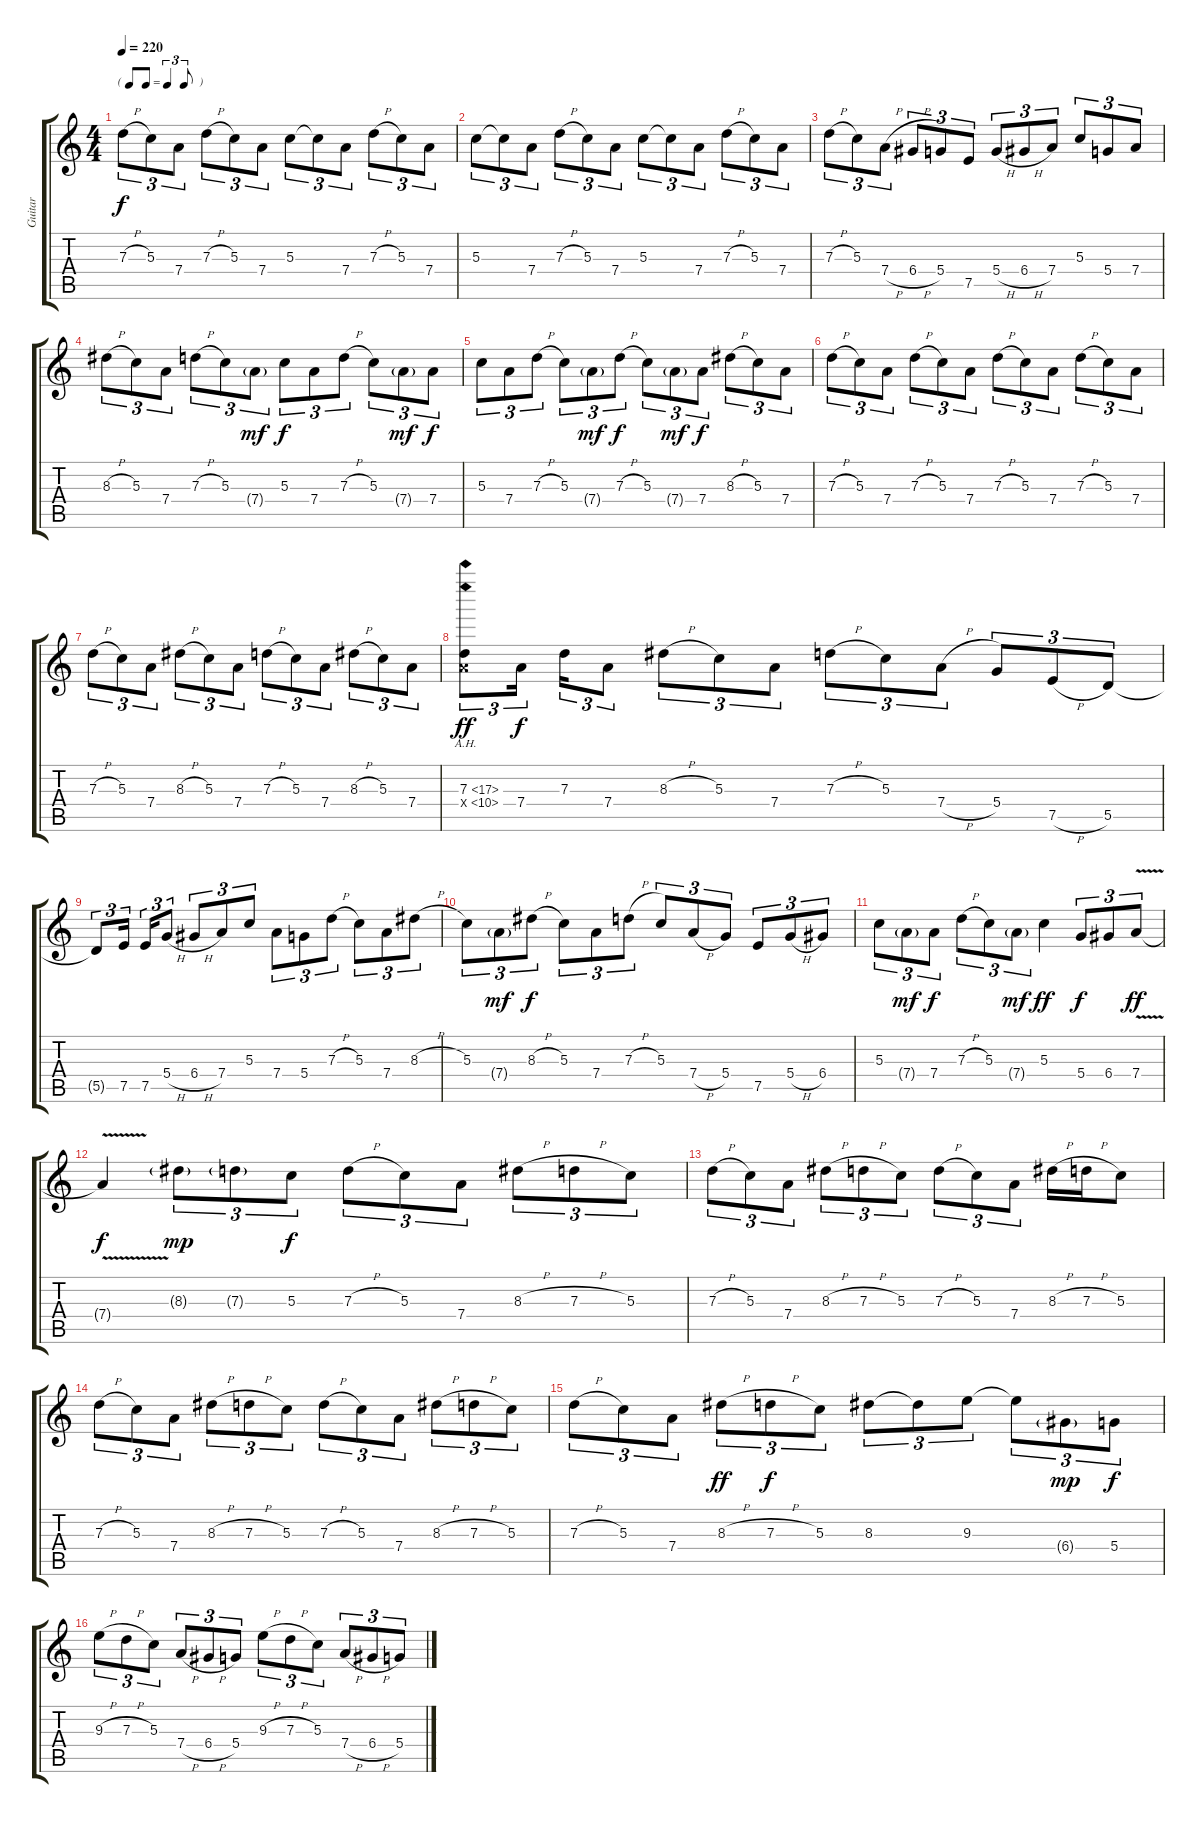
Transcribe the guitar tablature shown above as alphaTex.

\track ("Guitar" "Guitar") {instrument overdrivenguitar}
\staff {score tabs}
\tuning (E4 B3 G3 D3 A2 E2) {hide}
\ts (4 4)
\tf triplet8th
\tempo 220
\clef g2
\ks c
7.3{h}.8{tu (3 2) dy f} 5.3.8{tu (3 2)} 7.4.8{tu (3 2)} 7.3{h}.8{tu (3 2)} 5.3.8{tu (3 2)} 7.4.8{tu (3 2)} 5.3.8{tu (3 2)} 5.3{t}.8{tu (3 2)} 7.4.8{tu (3 2)} 7.3{h}.8{tu (3 2)} 5.3.8{tu (3 2)} 7.4.8{tu (3 2)} |
5.3.8{tu (3 2)} 5.3{t}.8{tu (3 2)} 7.4.8{tu (3 2)} 7.3{h}.8{tu (3 2)} 5.3.8{tu (3 2)} 7.4.8{tu (3 2)} 5.3.8{tu (3 2)} 5.3{t}.8{tu (3 2)} 7.4.8{tu (3 2)} 7.3{h}.8{tu (3 2)} 5.3.8{tu (3 2)} 7.4.8{tu (3 2)} |
7.3{h}.8{tu (3 2)} 5.3.8{tu (3 2)} 7.4{h}.8{tu (3 2)} 6.4{h}.8{tu (3 2)} 5.4.8{tu (3 2)} 7.5.8{tu (3 2)} 5.4{h}.8{tu (3 2)} 6.4{h}.8{tu (3 2)} 7.4.8{tu (3 2)} 5.3.8{tu (3 2)} 5.4.8{tu (3 2)} 7.4.8{tu (3 2)} |
8.3{h}.8{tu (3 2)} 5.3.8{tu (3 2)} 7.4.8{tu (3 2)} 7.3{h}.8{tu (3 2)} 5.3.8{tu (3 2)} 7.4{g}.8{tu (3 2) dy mf} 5.3.8{tu (3 2) dy f} 7.4.8{tu (3 2)} 7.3{h}.8{tu (3 2)} 5.3.8{tu (3 2)} 7.4{g}.8{tu (3 2) dy mf} 7.4.8{tu (3 2) dy f} |
5.3.8{tu (3 2)} 7.4.8{tu (3 2)} 7.3{h}.8{tu (3 2)} 5.3.8{tu (3 2)} 7.4{g}.8{tu (3 2) dy mf} 7.3{h}.8{tu (3 2) dy f} 5.3.8{tu (3 2)} 7.4{g}.8{tu (3 2) dy mf} 7.4.8{tu (3 2) dy f} 8.3{h}.8{tu (3 2)} 5.3.8{tu (3 2)} 7.4.8{tu (3 2)} |
7.3{h}.8{tu (3 2)} 5.3.8{tu (3 2)} 7.4.8{tu (3 2)} 7.3{h}.8{tu (3 2)} 5.3.8{tu (3 2)} 7.4.8{tu (3 2)} 7.3{h}.8{tu (3 2)} 5.3.8{tu (3 2)} 7.4.8{tu (3 2)} 7.3{h}.8{tu (3 2)} 5.3.8{tu (3 2)} 7.4.8{tu (3 2)} |
7.3{h}.8{tu (3 2)} 5.3.8{tu (3 2)} 7.4.8{tu (3 2)} 8.3{h}.8{tu (3 2)} 5.3.8{tu (3 2)} 7.4.8{tu (3 2)} 7.3{h}.8{tu (3 2)} 5.3.8{tu (3 2)} 7.4.8{tu (3 2)} 8.3{h}.8{tu (3 2)} 5.3.8{tu (3 2)} 7.4.8{tu (3 2)} |
(7.3{ah 10} 7.4{ah 3 x}).8{tu (3 2) dy ff} 7.4.16{tu (3 2) dy f beam splitsecondary} 7.3.16{tu (3 2)} 7.4.8{tu (3 2)} 8.3{h}.8{tu (3 2)} 5.3.8{tu (3 2)} 7.4.8{tu (3 2)} 7.3{h}.8{tu (3 2)} 5.3.8{tu (3 2)} 7.4{h}.8{tu (3 2)} 5.4.8{tu (3 2)} 7.5{h}.8{tu (3 2)} 5.5.8{tu (3 2)} |
5.5{t}.8{tu (3 2)} 7.5.16{tu (3 2) beam splitsecondary} 7.5.16{tu (3 2)} 5.4{h}.8{tu (3 2)} 6.4{h}.8{tu (3 2)} 7.4.8{tu (3 2)} 5.3.8{tu (3 2)} 7.4.8{tu (3 2)} 5.4.8{tu (3 2)} 7.3{h}.8{tu (3 2)} 5.3.8{tu (3 2)} 7.4.8{tu (3 2)} 8.3{h}.8{tu (3 2)} |
5.3.8{tu (3 2)} 7.4{g}.8{tu (3 2) dy mf} 8.3{h}.8{tu (3 2) dy f} 5.3.8{tu (3 2)} 7.4.8{tu (3 2)} 7.3{h}.8{tu (3 2)} 5.3.8{tu (3 2)} 7.4{h}.8{tu (3 2)} 5.4.8{tu (3 2)} 7.5.8{tu (3 2)} 5.4{h}.8{tu (3 2)} 6.4.8{tu (3 2)} |
5.3.8{tu (3 2)} 7.4{g}.8{tu (3 2) dy mf} 7.4.8{tu (3 2) dy f} 7.3{h}.8{tu (3 2)} 5.3.8{tu (3 2)} 7.4{g}.8{tu (3 2) dy mf} 5.3.4{dy ff} 5.4.8{tu (3 2) dy f} 6.4.8{tu (3 2)} 7.4{v}.8{tu (3 2) dy ff} |
7.4{t}.4{dy f} 8.3{g}.8{tu (3 2) dy mp} 7.3{g}.8{tu (3 2)} 5.3.8{tu (3 2) dy f} 7.3{h}.8{tu (3 2)} 5.3.8{tu (3 2)} 7.4.8{tu (3 2)} 8.3{h}.8{tu (3 2)} 7.3{h}.8{tu (3 2)} 5.3.8{tu (3 2)} |
7.3{h}.8{tu (3 2)} 5.3.8{tu (3 2)} 7.4.8{tu (3 2)} 8.3{h}.8{tu (3 2)} 7.3{h}.8{tu (3 2)} 5.3.8{tu (3 2)} 7.3{h}.8{tu (3 2)} 5.3.8{tu (3 2)} 7.4.8{tu (3 2)} 8.3{h}.16 7.3{h}.16 5.3.8 |
7.3{h}.8{tu (3 2)} 5.3.8{tu (3 2)} 7.4.8{tu (3 2)} 8.3{h}.8{tu (3 2)} 7.3{h}.8{tu (3 2)} 5.3.8{tu (3 2)} 7.3{h}.8{tu (3 2)} 5.3.8{tu (3 2)} 7.4.8{tu (3 2)} 8.3{h}.8{tu (3 2)} 7.3{h}.8{tu (3 2)} 5.3.8{tu (3 2)} |
7.3{h}.8{tu (3 2)} 5.3.8{tu (3 2)} 7.4.8{tu (3 2)} 8.3{h}.8{tu (3 2) dy ff} 7.3{h}.8{tu (3 2) dy f} 5.3.8{tu (3 2)} 8.3.8{tu (3 2)} 8.3{t}.8{tu (3 2)} 9.3.8{tu (3 2)} 9.3{t}.8{tu (3 2)} 6.4{g}.8{tu (3 2) dy mp} 5.4.8{tu (3 2) dy f} |
9.3{h}.8{tu (3 2)} 7.3{h}.8{tu (3 2)} 5.3.8{tu (3 2)} 7.4{h}.8{tu (3 2)} 6.4{h}.8{tu (3 2)} 5.4.8{tu (3 2)} 9.3{h}.8{tu (3 2)} 7.3{h}.8{tu (3 2)} 5.3.8{tu (3 2)} 7.4{h}.8{tu (3 2)} 6.4{h}.8{tu (3 2)} 5.4.8{tu (3 2)}
